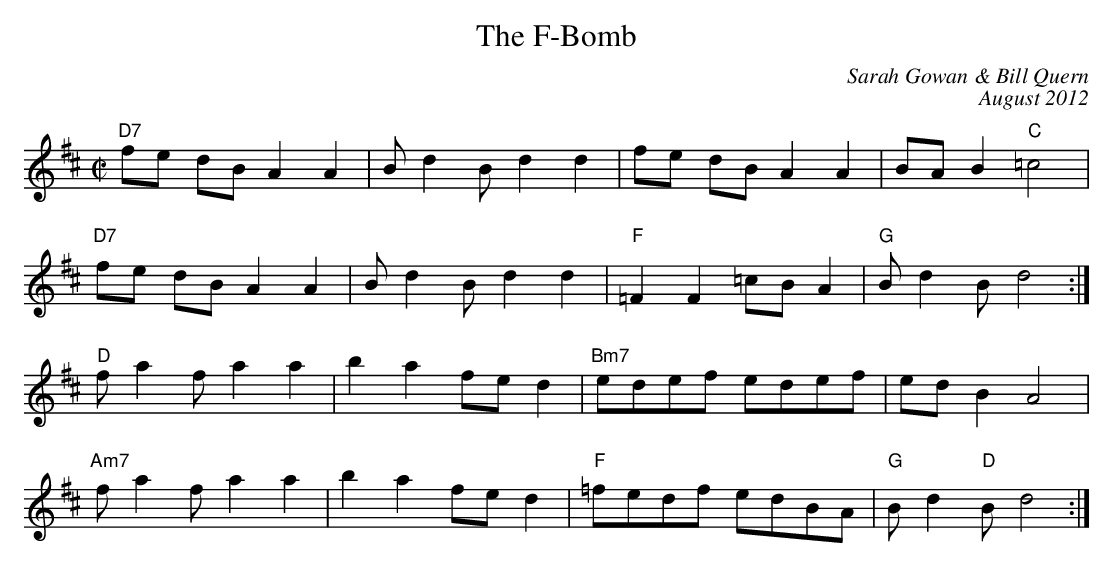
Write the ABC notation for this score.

X:1
T:The F-Bomb
C:Sarah Gowan & Bill Quern
C:August 2012
M:C|
L:1/8
K:D
"D7"fe dB A2A2|Bd2 Bd2d2|fe dBA2A2|BAB2"C"=c4|
"D7"fe dB A2A2|Bd2 Bd2d2|"F"=F2F2=cBA2|"G"Bd2 Bd4:|
"D"fa2fa2a2|b2a2 fed2|"Bm7"edef edef|edB2 A4|
"Am7"fa2fa2a2|b2a2 fed2|"F"=fedf edBA|"G"Bd2 "D"Bd4:|
